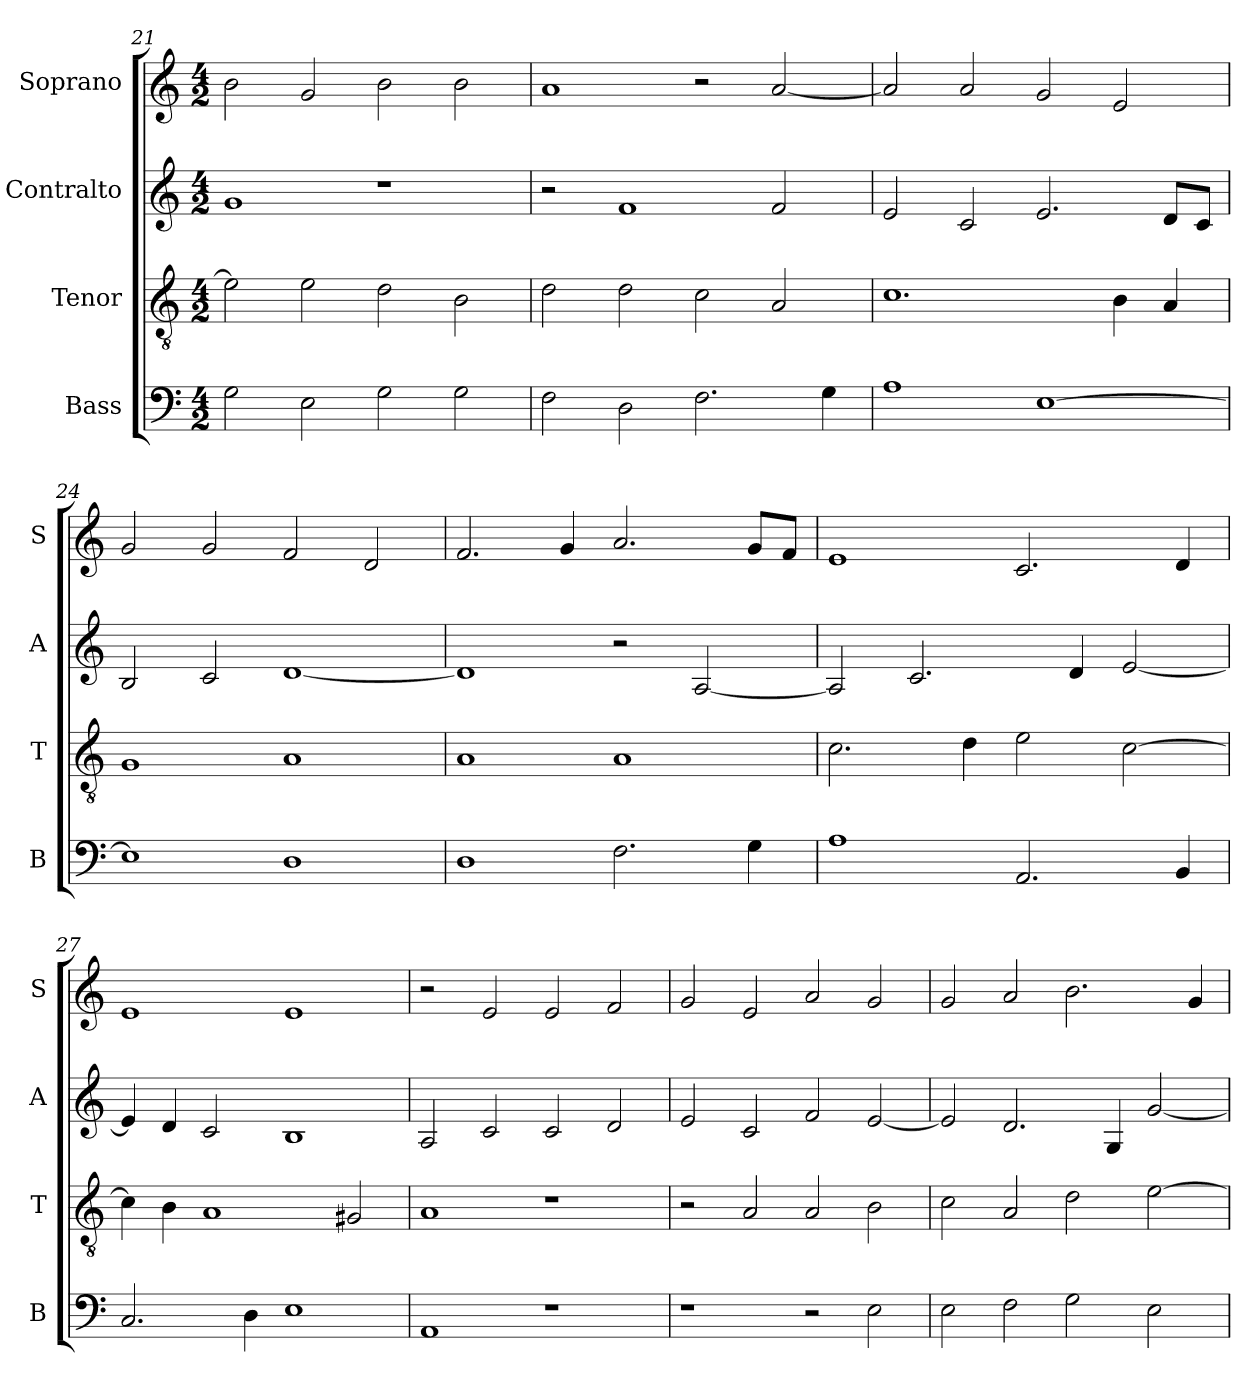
**kern	**kern	**kern	**kern
*part4	*part3	*part2	*part1
*staff4	*staff3	*staff2	*staff1
*I"Bass	*I"Tenor	*I"Contralto	*I"Soprano
*I'B	*I'T	*I'A	*I'S
*clefF4	*clefGv2	*clefG2	*clefG2
*k[]	*k[]	*k[]	*k[]
*A:aeo	*A:aeo	*A:aeo	*A:aeo
*M4/2	*M4/2	*M4/2	*M4/2
=21	=21	=21	=21
2G	2e]	1g	2b
2E	2e	.	2g
2G	2d	1r	2b
2G	2B	.	2b
=22	=22	=22	=22
2F	2d	2r	1a
2D	2d	1f	.
2.F	2c	.	2r
.	2A	2f	[2a
4G	.	.	.
=23	=23	=23	=23
1A	1.c	2e	2a]
.	.	2c	2a
[1E	.	2.e	2g
.	4B	.	2e
.	4A	8d/L	.
.	.	8c/J	.
=24	=24	=24	=24
1E]	1G	2B	2g
.	.	2c	2g
1D	1A	[1d	2f
.	.	.	2d
=25	=25	=25	=25
1D	1A	1d]	2.f
.	.	.	4g
2.F	1A	2r	2.a
.	.	[2A	.
4G	.	.	8g/L
.	.	.	8f/J
=26	=26	=26	=26
1A	2.c	2A]	1e
.	.	2.c	.
.	4d	.	.
2.AA	2e	.	2.c
.	.	4d	.
.	[2c	[2e	.
4BB	.	.	4d
=27	=27	=27	=27
2.C	4c]	4e]	1e
.	4B	4d	.
.	1A	2c	.
4D	.	.	.
1E	.	1B	1e
.	2G#X	.	.
=28	=28	=28	=28
1AA	1A	2A	2r
.	.	2c	2e
1r	1r	2c	2e
.	.	2d	2f
=29	=29	=29	=29
1r	2r	2e	2g
.	2A	2c	2e
2r	2A	2f	2a
2E	2B	[2e	2g
=30	=30	=30	=30
2E	2c	2e]	2g
2F	2A	2.d	2a
2G	2d	.	2.b
.	.	4G	.
2E	[2e	[2g	.
.	.	.	4g
=	=	=	=
*-	*-	*-	*-
